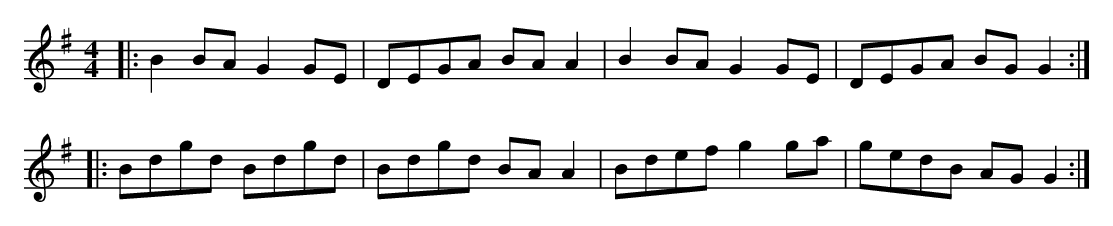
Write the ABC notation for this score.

X:1
M:4/4
K:G
|:B2 BA G2 GE|DEGA BA A2|B2BA G2GE|DEGA BG G2:|
|:Bdgd Bdgd|Bdgd BAA2|Bdef g2ga|gedB AGG2:|
